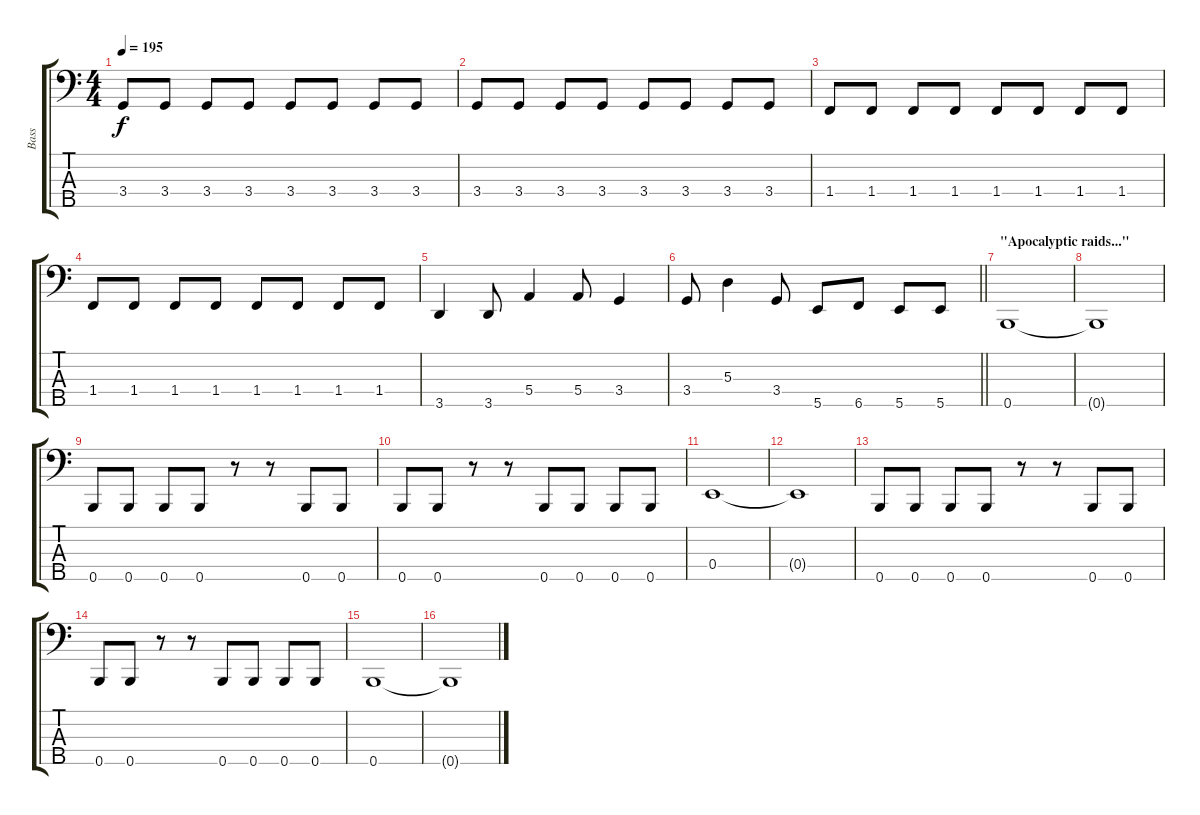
\track ("Bass" "Bass") {instrument electricbassfinger}
\staff {score tabs}
\tuning (G2 D2 A1 E1 B0) {hide}
\ts (4 4)
\tempo 195
\clef f4
\ks c
3.4.8{dy f} 3.4.8 3.4.8 3.4.8 3.4.8 3.4.8 3.4.8 3.4.8 |
3.4.8 3.4.8 3.4.8 3.4.8 3.4.8 3.4.8 3.4.8 3.4.8 |
1.4.8 1.4.8 1.4.8 1.4.8 1.4.8 1.4.8 1.4.8 1.4.8 |
1.4.8 1.4.8 1.4.8 1.4.8 1.4.8 1.4.8 1.4.8 1.4.8 |
3.5.4 3.5.8 5.4.4 5.4.8 3.4.4 |
\barLineRight lightlight
3.4.8 5.3.4 3.4.8 5.5.8 6.5.8 5.5.8 5.5.8 |
\section ("" "\"Apocalyptic raids...\"")
0.5.1 |
0.5{t}.1 |
0.5.8 0.5.8 0.5.8 0.5.8 r.8 r.8 0.5.8 0.5.8 |
0.5.8 0.5.8 r.8 r.8 0.5.8 0.5.8 0.5.8 0.5.8 |
0.4.1 |
0.4{t}.1 |
0.5.8 0.5.8 0.5.8 0.5.8 r.8 r.8 0.5.8 0.5.8 |
0.5.8 0.5.8 r.8 r.8 0.5.8 0.5.8 0.5.8 0.5.8 |
0.5.1 |
0.5{t}.1
